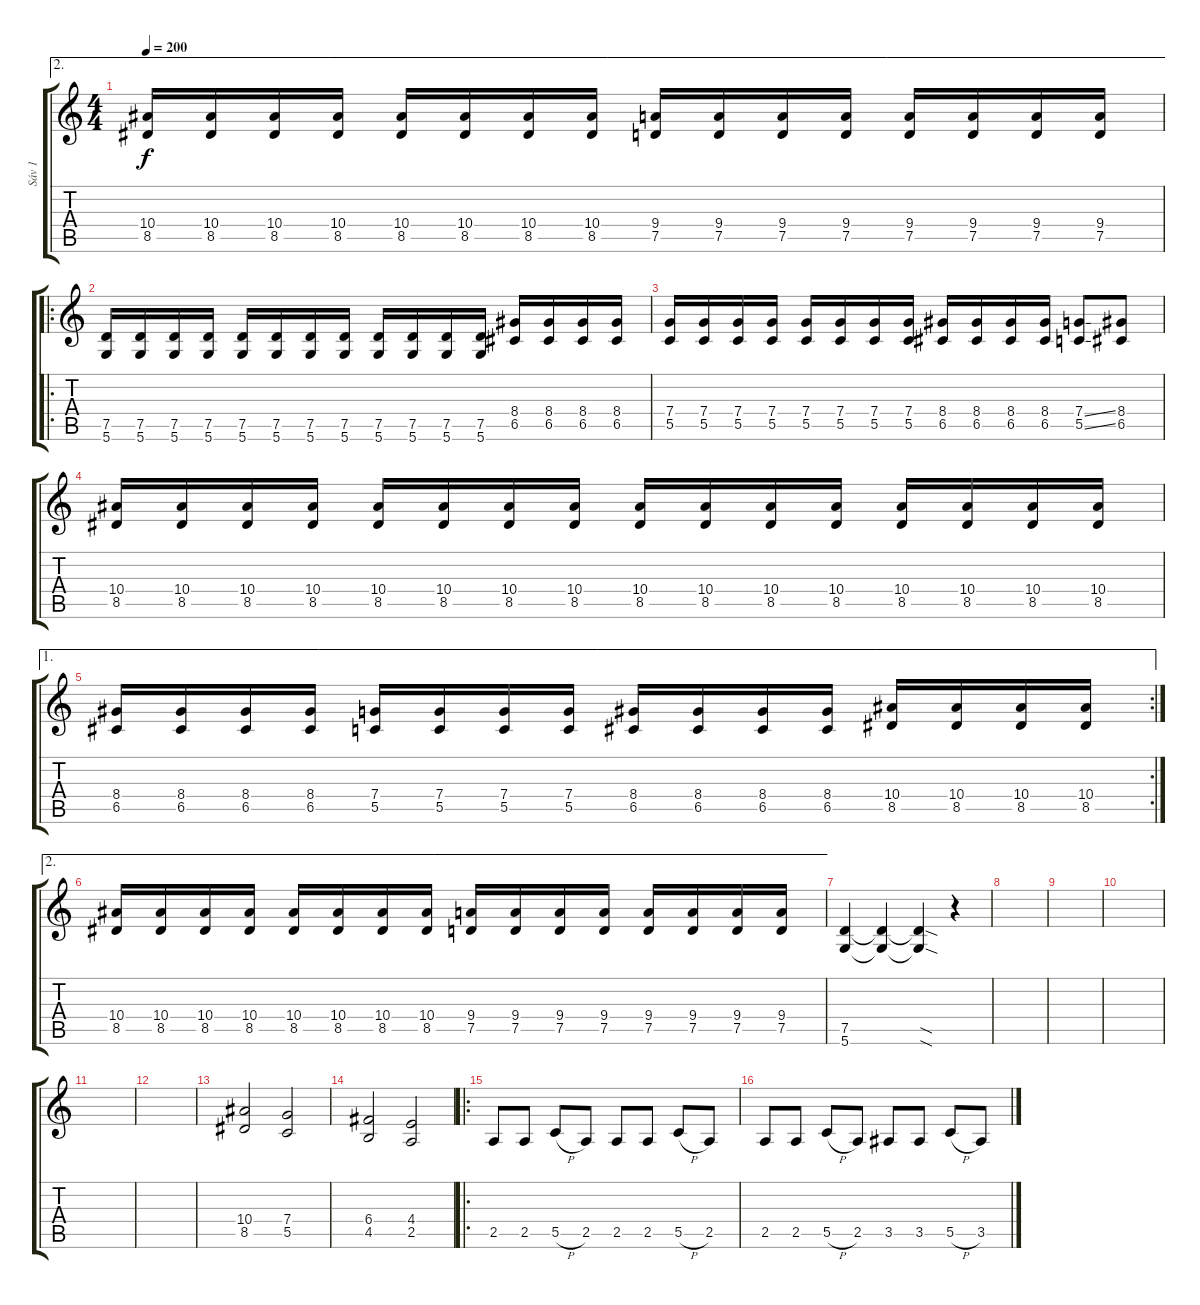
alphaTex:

\track ("Sáv 1" "Sáv 1") {instrument electricguitarclean}
\staff {score tabs}
\tuning (D4 A3 F3 C3 G2 D2) {hide}
\ae 2
\ts (4 4)
\tempo 200
\clef g2
\ks c
(10.4 8.5).16{dy f} (10.4 8.5).16 (10.4 8.5).16 (10.4 8.5).16 (10.4 8.5).16 (10.4 8.5).16 (10.4 8.5).16 (10.4 8.5).16 (9.4 7.5).16 (9.4 7.5).16 (9.4 7.5).16 (9.4 7.5).16 (9.4 7.5).16 (9.4 7.5).16 (9.4 7.5).16 (9.4 7.5).16 |
\ro
(7.5 5.6).16 (7.5 5.6).16 (7.5 5.6).16 (7.5 5.6).16 (7.5 5.6).16 (7.5 5.6).16 (7.5 5.6).16 (7.5 5.6).16 (7.5 5.6).16 (7.5 5.6).16 (7.5 5.6).16 (7.5 5.6).16 (8.4 6.5).16 (8.4 6.5).16 (8.4 6.5).16 (8.4 6.5).16 |
(7.4 5.5).16 (7.4 5.5).16 (7.4 5.5).16 (7.4 5.5).16 (7.4 5.5).16 (7.4 5.5).16 (7.4 5.5).16 (7.4 5.5).16 (8.4 6.5).16 (8.4 6.5).16 (8.4 6.5).16 (8.4 6.5).16 (7.4{ss} 5.5{ss}).8 (8.4 6.5).8 |
(10.4 8.5).16 (10.4 8.5).16 (10.4 8.5).16 (10.4 8.5).16 (10.4 8.5).16 (10.4 8.5).16 (10.4 8.5).16 (10.4 8.5).16 (10.4 8.5).16 (10.4 8.5).16 (10.4 8.5).16 (10.4 8.5).16 (10.4 8.5).16 (10.4 8.5).16 (10.4 8.5).16 (10.4 8.5).16 |
\ae 1
\rc 2
(8.4 6.5).16 (8.4 6.5).16 (8.4 6.5).16 (8.4 6.5).16 (7.4 5.5).16 (7.4 5.5).16 (7.4 5.5).16 (7.4 5.5).16 (8.4 6.5).16 (8.4 6.5).16 (8.4 6.5).16 (8.4 6.5).16 (10.4 8.5).16 (10.4 8.5).16 (10.4 8.5).16 (10.4 8.5).16 |
\ae 2
(10.4 8.5).16 (10.4 8.5).16 (10.4 8.5).16 (10.4 8.5).16 (10.4 8.5).16 (10.4 8.5).16 (10.4 8.5).16 (10.4 8.5).16 (9.4 7.5).16 (9.4 7.5).16 (9.4 7.5).16 (9.4 7.5).16 (9.4 7.5).16 (9.4 7.5).16 (9.4 7.5).16 (9.4 7.5).16 |
(7.5 5.6).4 (7.5{t} 5.6{t}).4 (7.5{sod t} 5.6{sod t}).4 r.4 |
|
|
|
|
|
(10.4 8.5).2 (7.4 5.5).2 |
(6.4 4.5).2 (4.4 2.5).2 |
\ro
2.5.8 2.5.8 5.5{h}.8 2.5.8 2.5.8 2.5.8 5.5{h}.8 2.5.8 |
2.5.8 2.5.8 5.5{h}.8 2.5.8 3.5.8 3.5.8 5.5{h}.8 3.5.8
